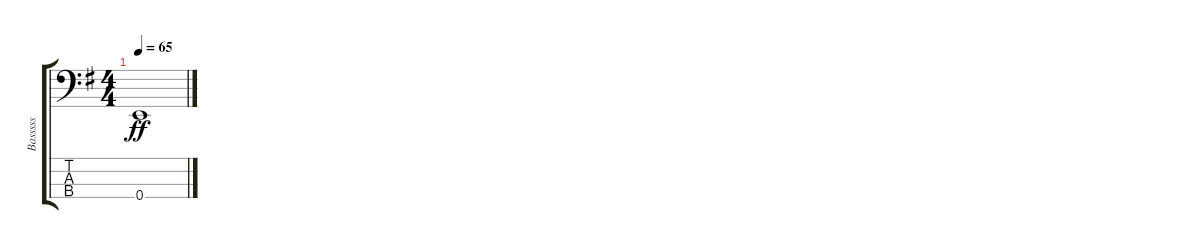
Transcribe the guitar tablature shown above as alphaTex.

\track ("Basssss" "Basssss") {instrument electricbassfinger}
\staff {score tabs}
\tuning (G2 D2 A1 E1) {hide}
\ts (4 4)
\tempo 65
\clef f4
\ks eminor
0.4.1{dy ff}
